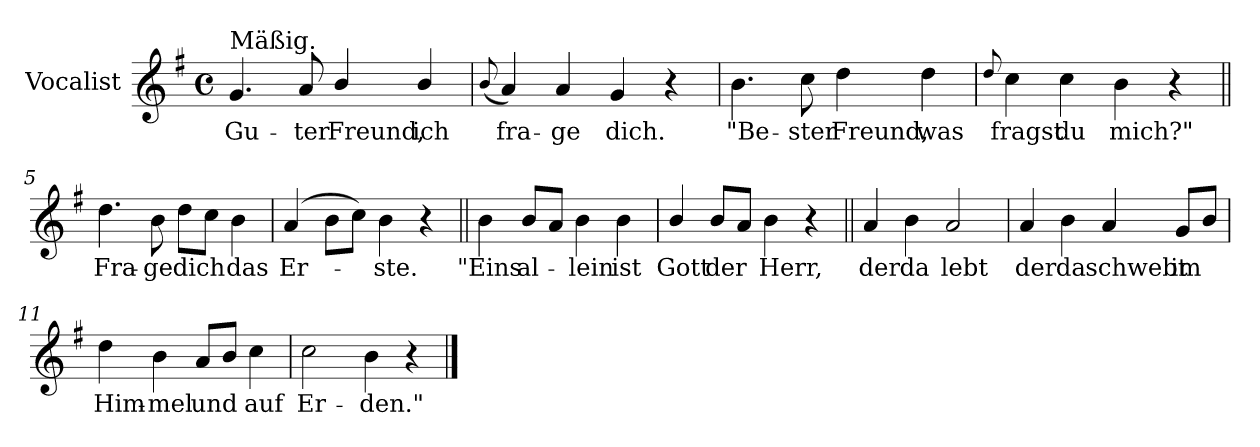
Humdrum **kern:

**kern	**text
*part1	*part1
*staff1	*staff1
*I"Vocalist	*
*k[f#]	*
*G:	*
*M4/4	*
*met(c)	*
=1	=1
!LO:TX:a:t=Mäßig.	!
4.g	Gu-
8a	-ter
4b/	Freund,
4b/	ich
=2	=2
(8qqb	.
4a)	fra-
4a	-ge
4g	dich.
4r	.
=3	=3
4.b	"Be-
8cc	-ster
4dd	Freund,
4dd	was
=4	=4
8qqdd	.
4cc	fragst
4cc	du
4b	mich?"
4r	.
=5||	=5||
4.dd	Fra-
8b	-ge
8ddL	dich
8ccJ	.
4b	das
=6	=6
(4a	Er-
8bL	.
8ccJ)	.
4b	-ste.
4r	.
=7||	=7||
4b	"Eins
8bL	al-
8aJ	.
4b	-lein
4b	ist
=8	=8
4b/	Gott
8b/L	der
8aJ	.
4b	Herr,
4r	.
=9||	=9||
4a	der
4b	da
2a	lebt
=10	=10
4a	der
4b	da
4a	schwebt
8gL	im
8bJ	.
=11	=11
4dd	Him-
4b	-mel
8aL	und
8bJ	.
4cc	auf
=12	=12
2cc	Er-
4b	-den."
4r	.
==	==
*-	*-
